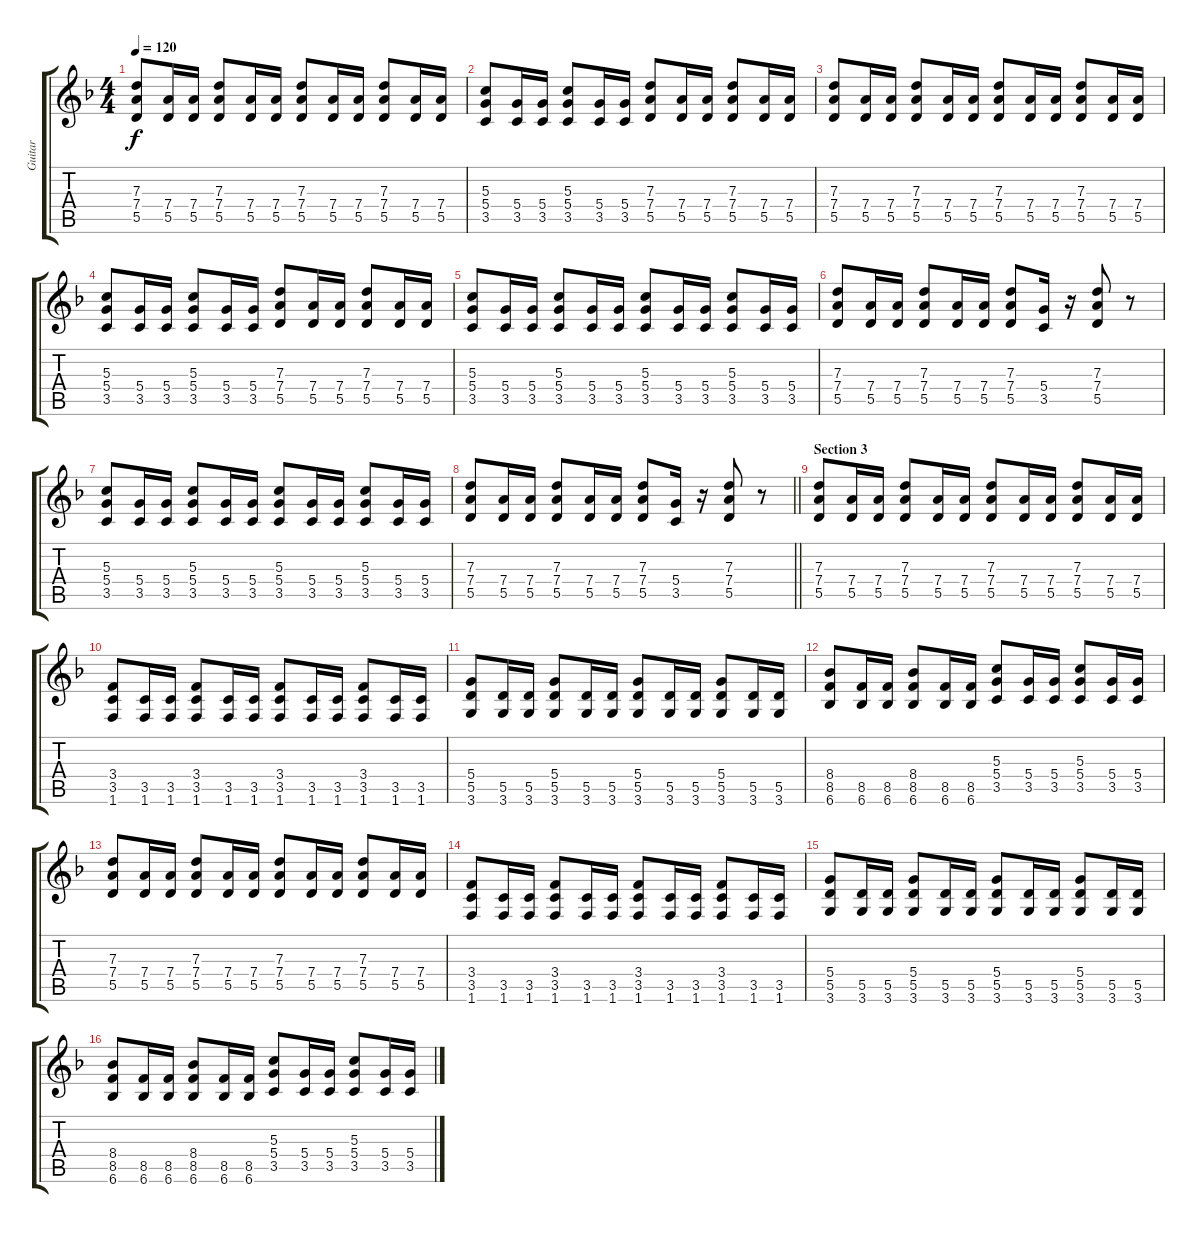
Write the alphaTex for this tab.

\track ("Guitar" "Guitar") {instrument acousticguitarsteel}
\staff {score tabs}
\tuning (E4 B3 G3 D3 A2 E2) {hide}
\ts (4 4)
\tempo 120
\clef g2
\ks dminor
(7.3 7.4 5.5).8{dy f} (7.4 5.5).16 (7.4 5.5).16 (7.3 7.4 5.5).8 (7.4 5.5).16 (7.4 5.5).16 (7.3 7.4 5.5).8 (7.4 5.5).16 (7.4 5.5).16 (7.3 7.4 5.5).8 (7.4 5.5).16 (7.4 5.5).16 |
(5.3 5.4 3.5).8 (5.4 3.5).16 (5.4 3.5).16 (5.3 5.4 3.5).8 (5.4 3.5).16 (5.4 3.5).16 (7.3 7.4 5.5).8 (7.4 5.5).16 (7.4 5.5).16 (7.3 7.4 5.5).8 (7.4 5.5).16 (7.4 5.5).16 |
(7.3 7.4 5.5).8 (7.4 5.5).16 (7.4 5.5).16 (7.3 7.4 5.5).8 (7.4 5.5).16 (7.4 5.5).16 (7.3 7.4 5.5).8 (7.4 5.5).16 (7.4 5.5).16 (7.3 7.4 5.5).8 (7.4 5.5).16 (7.4 5.5).16 |
(5.3 5.4 3.5).8 (5.4 3.5).16 (5.4 3.5).16 (5.3 5.4 3.5).8 (5.4 3.5).16 (5.4 3.5).16 (7.3 7.4 5.5).8 (7.4 5.5).16 (7.4 5.5).16 (7.3 7.4 5.5).8 (7.4 5.5).16 (7.4 5.5).16 |
(5.3 5.4 3.5).8 (5.4 3.5).16 (5.4 3.5).16 (5.3 5.4 3.5).8 (5.4 3.5).16 (5.4 3.5).16 (5.3 5.4 3.5).8 (5.4 3.5).16 (5.4 3.5).16 (5.3 5.4 3.5).8 (5.4 3.5).16 (5.4 3.5).16 |
(7.3 7.4 5.5).8 (7.4 5.5).16 (7.4 5.5).16 (7.3 7.4 5.5).8 (7.4 5.5).16 (7.4 5.5).16 (7.3 7.4 5.5).8 (5.4 3.5).16 r.16 (7.3 7.4 5.5).8 r.8 |
(5.3 5.4 3.5).8 (5.4 3.5).16 (5.4 3.5).16 (5.3 5.4 3.5).8 (5.4 3.5).16 (5.4 3.5).16 (5.3 5.4 3.5).8 (5.4 3.5).16 (5.4 3.5).16 (5.3 5.4 3.5).8 (5.4 3.5).16 (5.4 3.5).16 |
\barLineRight lightlight
(7.3 7.4 5.5).8 (7.4 5.5).16 (7.4 5.5).16 (7.3 7.4 5.5).8 (7.4 5.5).16 (7.4 5.5).16 (7.3 7.4 5.5).8 (5.4 3.5).16 r.16 (7.3 7.4 5.5).8 r.8 |
\section ("" "Section 3")
(7.3 7.4 5.5).8 (7.4 5.5).16 (7.4 5.5).16 (7.3 7.4 5.5).8 (7.4 5.5).16 (7.4 5.5).16 (7.3 7.4 5.5).8 (7.4 5.5).16 (7.4 5.5).16 (7.3 7.4 5.5).8 (7.4 5.5).16 (7.4 5.5).16 |
(3.4 3.5 1.6).8 (3.5 1.6).16 (3.5 1.6).16 (3.4 3.5 1.6).8 (3.5 1.6).16 (3.5 1.6).16 (3.4 3.5 1.6).8 (3.5 1.6).16 (3.5 1.6).16 (3.4 3.5 1.6).8 (3.5 1.6).16 (3.5 1.6).16 |
(5.4 5.5 3.6).8 (5.5 3.6).16 (5.5 3.6).16 (5.4 5.5 3.6).8 (5.5 3.6).16 (5.5 3.6).16 (5.4 5.5 3.6).8 (5.5 3.6).16 (5.5 3.6).16 (5.4 5.5 3.6).8 (5.5 3.6).16 (5.5 3.6).16 |
(8.4 8.5 6.6).8 (8.5 6.6).16 (8.5 6.6).16 (8.4 8.5 6.6).8 (8.5 6.6).16 (8.5 6.6).16 (5.3 5.4 3.5).8 (5.4 3.5).16 (5.4 3.5).16 (5.3 5.4 3.5).8 (5.4 3.5).16 (5.4 3.5).16 |
(7.3 7.4 5.5).8 (7.4 5.5).16 (7.4 5.5).16 (7.3 7.4 5.5).8 (7.4 5.5).16 (7.4 5.5).16 (7.3 7.4 5.5).8 (7.4 5.5).16 (7.4 5.5).16 (7.3 7.4 5.5).8 (7.4 5.5).16 (7.4 5.5).16 |
(3.4 3.5 1.6).8 (3.5 1.6).16 (3.5 1.6).16 (3.4 3.5 1.6).8 (3.5 1.6).16 (3.5 1.6).16 (3.4 3.5 1.6).8 (3.5 1.6).16 (3.5 1.6).16 (3.4 3.5 1.6).8 (3.5 1.6).16 (3.5 1.6).16 |
(5.4 5.5 3.6).8 (5.5 3.6).16 (5.5 3.6).16 (5.4 5.5 3.6).8 (5.5 3.6).16 (5.5 3.6).16 (5.4 5.5 3.6).8 (5.5 3.6).16 (5.5 3.6).16 (5.4 5.5 3.6).8 (5.5 3.6).16 (5.5 3.6).16 |
(8.4 8.5 6.6).8 (8.5 6.6).16 (8.5 6.6).16 (8.4 8.5 6.6).8 (8.5 6.6).16 (8.5 6.6).16 (5.3 5.4 3.5).8 (5.4 3.5).16 (5.4 3.5).16 (5.3 5.4 3.5).8 (5.4 3.5).16 (5.4 3.5).16
